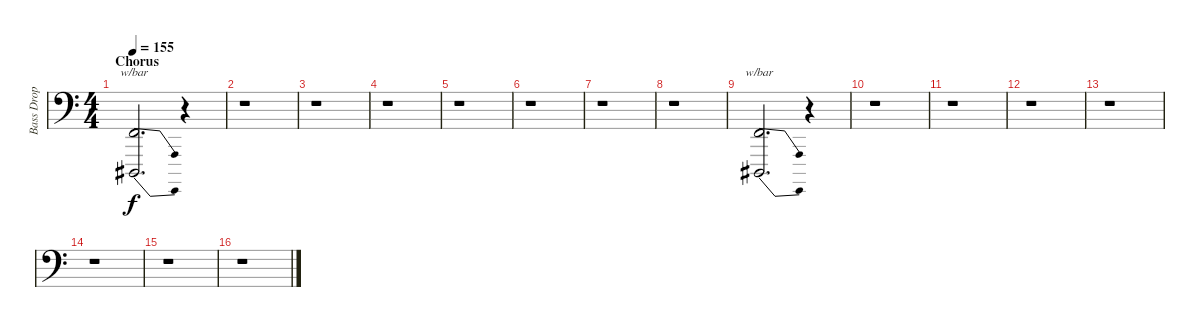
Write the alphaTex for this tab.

\track ("Bass Drop" "Bass Drop") {instrument fretlessbass}
\staff {score}
\tuning (F1 C1 G0 C0) {hide}
\ts (4 4)
\section ("" "Chorus")
\tempo 155
\clef f4
\ks c
(5.2 3.4).2{d tbe (dive default 0 0 60 -16) dy f} r.4 |
r.1 |
r.1 |
r.1 |
r.1 |
r.1 |
r.1 |
r.1 |
(5.2 3.4).2{d tbe (dive default 0 0 60 -16)} r.4 |
r.1 |
r.1 |
r.1 |
r.1 |
r.1 |
r.1 |
r.1
